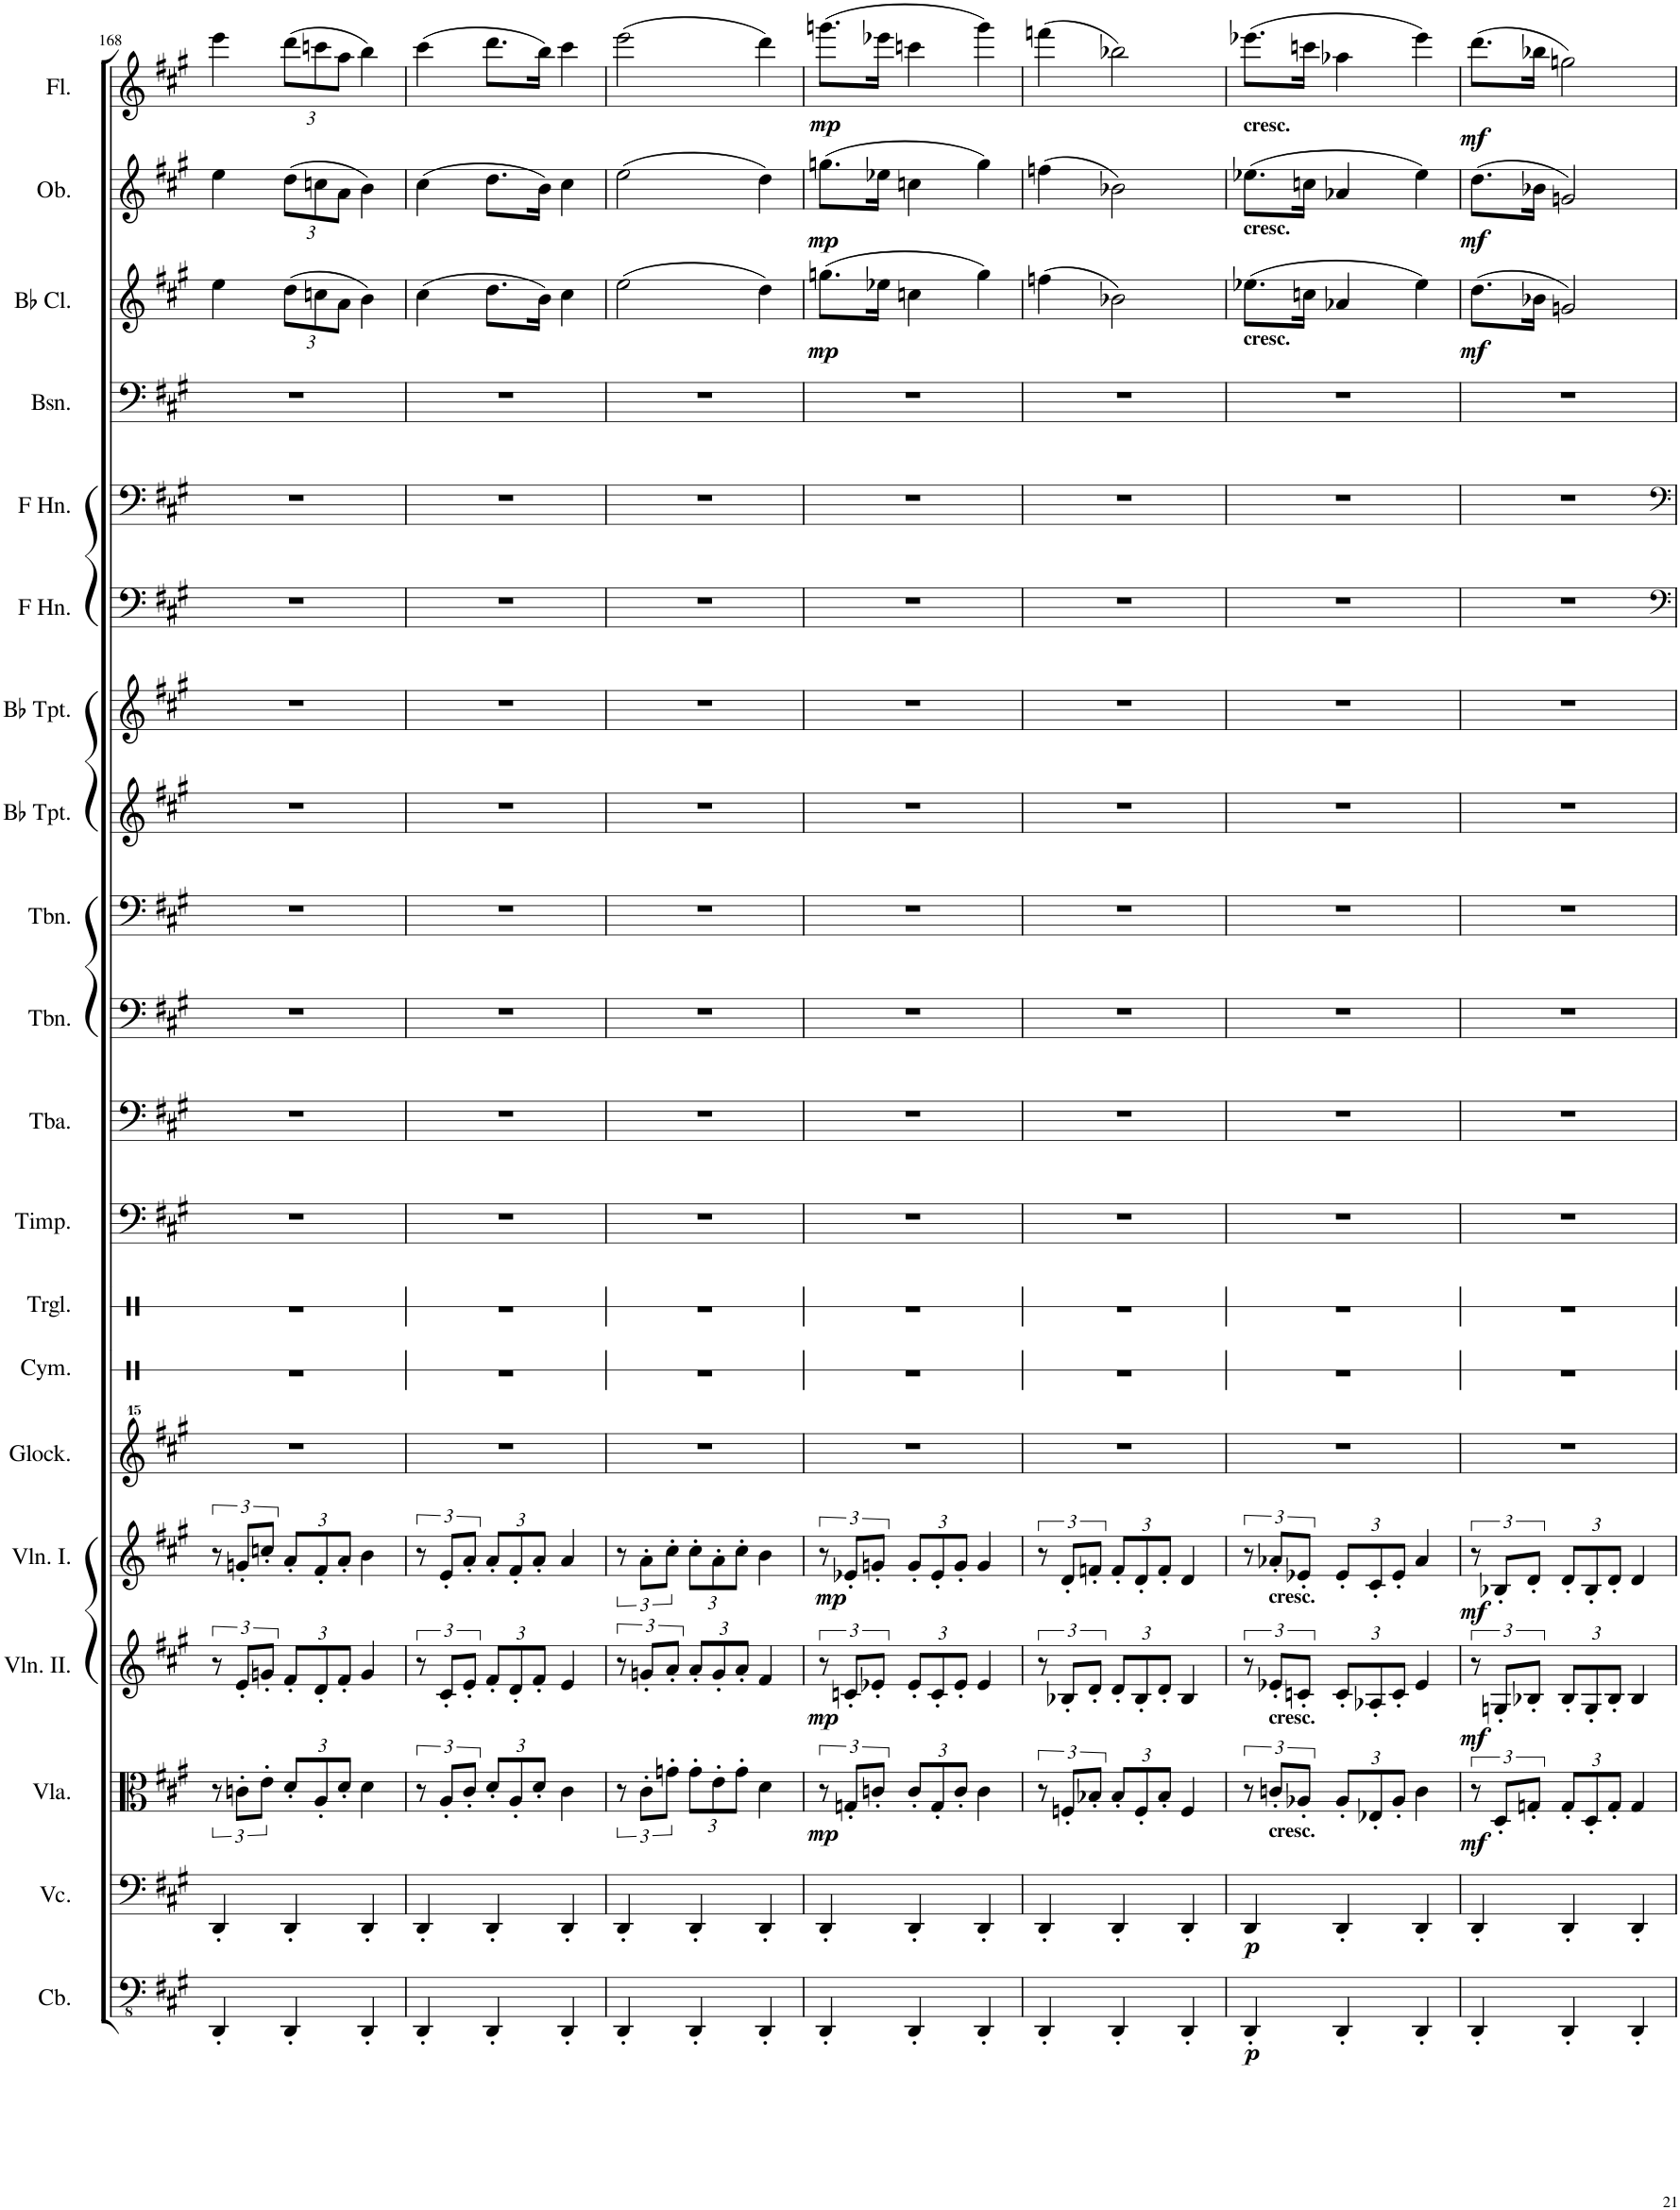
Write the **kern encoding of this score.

**kern	**dynam	**kern	**dynam	**kern	**dynam	**kern	**dynam	**kern	**dynam	**kern	**kern	**kern	**kern	**kern	**kern	**kern	**kern	**kern	**kern	**kern	**kern	**kern	**dynam	**kern	**dynam	**kern	**dynam
*part20	*part20	*part19	*part19	*part18	*part18	*part17	*part17	*part16	*part16	*part15	*part14	*part13	*part12	*part11	*part10	*part9	*part8	*part7	*part6	*part5	*part4	*part3	*part3	*part2	*part2	*part1	*part1
*staff20	*staff20	*staff19	*staff19	*staff18	*staff18	*staff17	*staff17	*staff16	*staff16	*staff15	*staff14	*staff13	*staff12	*staff11	*staff10	*staff9	*staff8	*staff7	*staff6	*staff5	*staff4	*staff3	*staff3	*staff2	*staff2	*staff1	*staff1
*I"Contrabasses	*	*I"Violoncellos	*	*I"Violas	*	*I"Violins II.	*	*I"Violins I.	*	*I"Glockenspiel	*I"Cymbal	*I"Triangle	*I"Timpani	*I"Tuba	*I"Trombone 3	*I"Trombones 1-2	*I"Bb Trumpet 3	*I"Bb Trumpets 1-2	*I"Horns in F 2-4	*I"Horns in F 1-3	*I"Bassoons 1-2	*I"Bb Clarinets 1-2	*	*I"Oboes 1-2	*	*I"Flutes 1-2	*
*I'Cb.	*	*I'Vc.	*	*I'Vla.	*	*I'Vln. II.	*	*I'Vln. I.	*	*I'Glock.	*I'Cym.	*I'Trgl.	*I'Timp.	*I'Tba.	*I'Tbn.	*I'Tbn.	*I'Bb Tpt.	*I'Bb Tpt.	*	*	*I'Bsn.	*I'Bb Cl.	*	*I'Ob.	*	*I'Fl.	*
!!LO:PB:g=z
*clefFv4	*	*clefF4	*	*clefC3	*	*clefG2	*	*clefG2	*	*clefG^^2	*clefX	*clefX	*clefF4	*clefF4	*clefF4	*clefF4	*clefG2	*clefG2	*clefF4	*clefF4	*clefF4	*clefG2	*	*clefG2	*	*clefG2	*
*	*	*	*	*	*	*	*	*	*	*	*	*	*	*	*	*	*ITrd1c2	*ITrd1c2	*ITrd4c7	*ITrd4c7	*	*ITrd1c2	*	*	*	*	*
*k[f#c#g#]	*	*k[f#c#g#]	*	*k[f#c#g#]	*	*k[f#c#g#]	*	*k[f#c#g#]	*	*k[f#c#g#]	*k[f#c#]	*k[f#c#]	*k[f#c#g#]	*k[f#c#g#]	*k[f#c#g#]	*k[f#c#g#]	*k[f#c#g#]	*k[f#c#g#]	*k[f#c#g#]	*k[f#c#g#]	*k[f#c#g#]	*k[f#c#g#]	*	*k[f#c#g#]	*	*k[f#c#g#]	*
*M3/4	*	*M3/4	*	*M3/4	*	*M3/4	*	*M3/4	*	*M3/4	*M3/4	*M3/4	*M3/4	*M3/4	*M3/4	*M3/4	*M3/4	*M3/4	*M3/4	*M3/4	*M3/4	*M3/4	*	*M3/4	*	*M3/4	*
=168	=168	=168	=168	=168	=168	=168	=168	=168	=168	=168	=168	=168	=168	=168	=168	=168	=168	=168	=168	=168	=168	=168	=168	=168	=168	=168	=168
4DDD'/	.	4DD'/	.	12r	.	12r	.	12r	.	2.r	2.r	2.r	2.r	2.r	2.r	2.r	2.r	2.r	2.r	2.r	2.r	4ee\	.	4ee\	.	4eee\	.
.	.	.	.	12cn'\L	.	12e'/L	.	12gn'/L	.	.	.	.	.	.	.	.	.	.	.	.	.	.	.	.	.	.	.
.	.	.	.	12e'\J	.	12gn'/J	.	12ccn'/J	.	.	.	.	.	.	.	.	.	.	.	.	.	.	.	.	.	.	.
*	*	*	*	*Xbrackettup	*	*Xbrackettup	*	*Xbrackettup	*	*	*	*	*	*	*	*	*	*	*	*	*	*Xbrackettup	*	*Xbrackettup	*	*Xbrackettup	*
4DDD'/	.	4DD'/	.	12d'/L	.	12f#'/L	.	12a'/L	.	.	.	.	.	.	.	.	.	.	.	.	.	(12dd\L	.	(12dd\L	.	(12ddd\L	.
.	.	.	.	12A'/	.	12d'/	.	12f#'/	.	.	.	.	.	.	.	.	.	.	.	.	.	12ccn\	.	12ccn\	.	12cccn\	.
.	.	.	.	12d'/J	.	12f#'/J	.	12a'/J	.	.	.	.	.	.	.	.	.	.	.	.	.	12a\J	.	12a\J	.	12aa\J	.
4DDD'/	.	4DD'/	.	4d\	.	4g/	.	4b\	.	.	.	.	.	.	.	.	.	.	.	.	.	4b\)	.	4b\)	.	4bb\)	.
=169	=169	=169	=169	=169	=169	=169	=169	=169	=169	=169	=169	=169	=169	=169	=169	=169	=169	=169	=169	=169	=169	=169	=169	=169	=169	=169	=169
*	*	*	*	*brackettup	*	*brackettup	*	*brackettup	*	*	*	*	*	*	*	*	*	*	*	*	*	*	*	*	*	*	*
4DDD'/	.	4DD'/	.	12r	.	12r	.	12r	.	2.r	2.r	2.r	2.r	2.r	2.r	2.r	2.r	2.r	2.r	2.r	2.r	(4cc#\	.	(4cc#\	.	(4ccc#\	.
.	.	.	.	12A'/L	.	12c#'/L	.	12e'/L	.	.	.	.	.	.	.	.	.	.	.	.	.	.	.	.	.	.	.
.	.	.	.	12c#'/J	.	12e'/J	.	12a'/J	.	.	.	.	.	.	.	.	.	.	.	.	.	.	.	.	.	.	.
*	*	*	*	*Xbrackettup	*	*Xbrackettup	*	*Xbrackettup	*	*	*	*	*	*	*	*	*	*	*	*	*	*	*	*	*	*	*
4DDD'/	.	4DD'/	.	12d'/L	.	12f#'/L	.	12a'/L	.	.	.	.	.	.	.	.	.	.	.	.	.	8.dd\L	.	8.dd\L	.	8.ddd\L	.
.	.	.	.	12A'/	.	12d'/	.	12f#'/	.	.	.	.	.	.	.	.	.	.	.	.	.	.	.	.	.	.	.
.	.	.	.	12d'/J	.	12f#'/J	.	12a'/J	.	.	.	.	.	.	.	.	.	.	.	.	.	.	.	.	.	.	.
.	.	.	.	.	.	.	.	.	.	.	.	.	.	.	.	.	.	.	.	.	.	16b\Jk)	.	16b\Jk)	.	16bb\Jk)	.
4DDD'/	.	4DD'/	.	4c#\	.	4e/	.	4a/	.	.	.	.	.	.	.	.	.	.	.	.	.	4cc#\	.	4cc#\	.	4ccc#\	.
=170	=170	=170	=170	=170	=170	=170	=170	=170	=170	=170	=170	=170	=170	=170	=170	=170	=170	=170	=170	=170	=170	=170	=170	=170	=170	=170	=170
*	*	*	*	*brackettup	*	*brackettup	*	*brackettup	*	*	*	*	*	*	*	*	*	*	*	*	*	*	*	*	*	*	*
4DDD'/	.	4DD'/	.	12r	.	12r	.	12r	.	2.r	2.r	2.r	2.r	2.r	2.r	2.r	2.r	2.r	2.r	2.r	2.r	(2ee\	.	(2ee\	.	(2eee\	.
.	.	.	.	12c#'\L	.	12gn'/L	.	12a'\L	.	.	.	.	.	.	.	.	.	.	.	.	.	.	.	.	.	.	.
.	.	.	.	12gn'\J	.	12a'/J	.	12cc#'\J	.	.	.	.	.	.	.	.	.	.	.	.	.	.	.	.	.	.	.
*	*	*	*	*Xbrackettup	*	*Xbrackettup	*	*Xbrackettup	*	*	*	*	*	*	*	*	*	*	*	*	*	*	*	*	*	*	*
4DDD'/	.	4DD'/	.	12g'\L	.	12a'/L	.	12cc#'\L	.	.	.	.	.	.	.	.	.	.	.	.	.	.	.	.	.	.	.
.	.	.	.	12e'\	.	12g'/	.	12a'\	.	.	.	.	.	.	.	.	.	.	.	.	.	.	.	.	.	.	.
.	.	.	.	12g'\J	.	12a'/J	.	12cc#'\J	.	.	.	.	.	.	.	.	.	.	.	.	.	.	.	.	.	.	.
4DDD'/	.	4DD'/	.	4d\	.	4f#/	.	4b\	.	.	.	.	.	.	.	.	.	.	.	.	.	4dd\)	.	4dd\)	.	4ddd\)	.
=171	=171	=171	=171	=171	=171	=171	=171	=171	=171	=171	=171	=171	=171	=171	=171	=171	=171	=171	=171	=171	=171	=171	=171	=171	=171	=171	=171
*	*	*	*	*brackettup	*	*brackettup	*	*brackettup	*	*	*	*	*	*	*	*	*	*	*	*	*	*	*	*	*	*	*
!	!	!	!	!	!LO:DY:b	!	!LO:DY:b	!	!LO:DY:b	!	!	!	!	!	!	!	!	!	!	!	!	!	!LO:DY:b	!	!LO:DY:b	!	!LO:DY:b
4DDD'/	.	4DD'/	.	12r	mp	12r	mp	12r	mp	2.r	2.r	2.r	2.r	2.r	2.r	2.r	2.r	2.r	2.r	2.r	2.r	(8.ggn\L	mp	(8.ggn\L	mp	(8.gggn\L	mp
.	.	.	.	12Gn'/L	.	12cn'/L	.	12e-X'/L	.	.	.	.	.	.	.	.	.	.	.	.	.	.	.	.	.	.	.
.	.	.	.	12cn'/J	.	12e-X'/J	.	12gn'/J	.	.	.	.	.	.	.	.	.	.	.	.	.	.	.	.	.	.	.
.	.	.	.	.	.	.	.	.	.	.	.	.	.	.	.	.	.	.	.	.	.	16ee-X\Jk	.	16ee-X\Jk	.	16eee-X\Jk	.
*	*	*	*	*Xbrackettup	*	*Xbrackettup	*	*Xbrackettup	*	*	*	*	*	*	*	*	*	*	*	*	*	*	*	*	*	*	*
4DDD'/	.	4DD'/	.	12c'/L	.	12e-'/L	.	12g'/L	.	.	.	.	.	.	.	.	.	.	.	.	.	4ccn\	.	4ccn\	.	4cccn\	.
.	.	.	.	12G'/	.	12c'/	.	12e-'/	.	.	.	.	.	.	.	.	.	.	.	.	.	.	.	.	.	.	.
.	.	.	.	12c'/J	.	12e-'/J	.	12g'/J	.	.	.	.	.	.	.	.	.	.	.	.	.	.	.	.	.	.	.
4DDD'/	.	4DD'/	.	4c\	.	4e-/	.	4g/	.	.	.	.	.	.	.	.	.	.	.	.	.	4gg\)	.	4gg\)	.	4ggg\)	.
=172	=172	=172	=172	=172	=172	=172	=172	=172	=172	=172	=172	=172	=172	=172	=172	=172	=172	=172	=172	=172	=172	=172	=172	=172	=172	=172	=172
*	*	*	*	*brackettup	*	*brackettup	*	*brackettup	*	*	*	*	*	*	*	*	*	*	*	*	*	*	*	*	*	*	*
4DDD'/	.	4DD'/	.	12r	.	12r	.	12r	.	2.r	2.r	2.r	2.r	2.r	2.r	2.r	2.r	2.r	2.r	2.r	2.r	(4ffn\	.	(4ffn\	.	(4fffn\	.
.	.	.	.	12Fn'/L	.	12B-X'/L	.	12d'/L	.	.	.	.	.	.	.	.	.	.	.	.	.	.	.	.	.	.	.
.	.	.	.	12B-X'/J	.	12d'/J	.	12fn'/J	.	.	.	.	.	.	.	.	.	.	.	.	.	.	.	.	.	.	.
*	*	*	*	*Xbrackettup	*	*Xbrackettup	*	*Xbrackettup	*	*	*	*	*	*	*	*	*	*	*	*	*	*	*	*	*	*	*
4DDD'/	.	4DD'/	.	12B-'/L	.	12d'/L	.	12f'/L	.	.	.	.	.	.	.	.	.	.	.	.	.	2b-X\)	.	2b-X\)	.	2bb-X\)	.
.	.	.	.	12F'/	.	12B-'/	.	12d'/	.	.	.	.	.	.	.	.	.	.	.	.	.	.	.	.	.	.	.
.	.	.	.	12B-'/J	.	12d'/J	.	12f'/J	.	.	.	.	.	.	.	.	.	.	.	.	.	.	.	.	.	.	.
4DDD'/	.	4DD'/	.	4F/	.	4B-/	.	4d/	.	.	.	.	.	.	.	.	.	.	.	.	.	.	.	.	.	.	.
=173	=173	=173	=173	=173	=173	=173	=173	=173	=173	=173	=173	=173	=173	=173	=173	=173	=173	=173	=173	=173	=173	=173	=173	=173	=173	=173	=173
*	*	*	*	*brackettup	*	*brackettup	*	*brackettup	*	*	*	*	*	*	*	*	*	*	*	*	*	*	*	*	*	*	*
!	!	!	!	!	!	!	!	!	!	!	!	!	!	!	!	!	!	!	!	!	!	!	!	!	!	!LO:TX:b:B:t=cresc.	!
!	!	!	!	!	!	!	!	!	!	!	!	!	!	!	!	!	!	!	!	!	!	!	!	!LO:TX:b:B:t=cresc.	!	!	!
!	!	!	!	!	!	!	!	!	!	!	!	!	!	!	!	!	!	!	!	!	!	!LO:TX:b:B:t=cresc.	!	!	!	!	!
!	!LO:DY:b	!	!LO:DY:b	!	!	!	!	!	!	!	!	!	!	!	!	!	!	!	!	!	!	!	!	!	!	!	!
4DDD'/	p	4DD/	p	12r	.	12r	.	12r	.	2.r	2.r	2.r	2.r	2.r	2.r	2.r	2.r	2.r	2.r	2.r	2.r	(8.ee-X\L	.	(8.ee-X\L	.	(8.eee-X\L	.
!	!	!	!	!	!	!	!	!LO:TX:b:B:t=cresc.	!	!	!	!	!	!	!	!	!	!	!	!	!	!	!	!	!	!	!
!	!	!	!	!	!	!LO:TX:b:B:t=cresc.	!	!	!	!	!	!	!	!	!	!	!	!	!	!	!	!	!	!	!	!	!
!	!	!	!	!LO:TX:b:B:t=cresc.	!	!	!	!	!	!	!	!	!	!	!	!	!	!	!	!	!	!	!	!	!	!	!
.	.	.	.	12cn'/L	.	12e-X'/L	.	12a-X'/L	.	.	.	.	.	.	.	.	.	.	.	.	.	.	.	.	.	.	.
.	.	.	.	12A-X'/J	.	12cn'/J	.	12e-X'/J	.	.	.	.	.	.	.	.	.	.	.	.	.	.	.	.	.	.	.
.	.	.	.	.	.	.	.	.	.	.	.	.	.	.	.	.	.	.	.	.	.	16ccn\Jk	.	16ccn\Jk	.	16cccn\Jk	.
*	*	*	*	*Xbrackettup	*	*Xbrackettup	*	*Xbrackettup	*	*	*	*	*	*	*	*	*	*	*	*	*	*	*	*	*	*	*
4DDD'/	.	4DD'/	.	12A-'/L	.	12c'/L	.	12e-'/L	.	.	.	.	.	.	.	.	.	.	.	.	.	4a-X/	.	4a-X/	.	4aa-X\	.
.	.	.	.	12E-X'/	.	12A-X'/	.	12c#'/	.	.	.	.	.	.	.	.	.	.	.	.	.	.	.	.	.	.	.
.	.	.	.	12A-'/J	.	12c'/J	.	12e-'/J	.	.	.	.	.	.	.	.	.	.	.	.	.	.	.	.	.	.	.
4DDD'/	.	4DD'/	.	4c\	.	4e-/	.	4a-/	.	.	.	.	.	.	.	.	.	.	.	.	.	4ee-\)	.	4ee-\)	.	4eee-\)	.
=174	=174	=174	=174	=174	=174	=174	=174	=174	=174	=174	=174	=174	=174	=174	=174	=174	=174	=174	=174	=174	=174	=174	=174	=174	=174	=174	=174
*	*	*	*	*brackettup	*	*brackettup	*	*brackettup	*	*	*	*	*	*	*	*	*	*	*	*	*	*	*	*	*	*	*
!	!	!	!	!	!LO:DY:b	!	!LO:DY:b	!	!LO:DY:b	!	!	!	!	!	!	!	!	!	!	!	!	!	!LO:DY:b	!	!LO:DY:b	!	!LO:DY:b
4DDD'/	.	4DD'/	.	12r	mf	12r	mf	12r	mf	2.r	2.r	2.r	2.r	2.r	2.r	2.r	2.r	2.r	2.r	2.r	2.r	(8.dd\L	mf	(8.dd\L	mf	(8.ddd\L	mf
.	.	.	.	12D'/L	.	12Gn'/L	.	12B-X'/L	.	.	.	.	.	.	.	.	.	.	.	.	.	.	.	.	.	.	.
.	.	.	.	12Gn'/J	.	12B-X'/J	.	12d'/J	.	.	.	.	.	.	.	.	.	.	.	.	.	.	.	.	.	.	.
.	.	.	.	.	.	.	.	.	.	.	.	.	.	.	.	.	.	.	.	.	.	16b-X\Jk	.	16b-X\Jk	.	16bb-X\Jk	.
*	*	*	*	*Xbrackettup	*	*Xbrackettup	*	*Xbrackettup	*	*	*	*	*	*	*	*	*	*	*	*	*	*	*	*	*	*	*
4DDD'/	.	4DD'/	.	12G'/L	.	12B-'/L	.	12d'/L	.	.	.	.	.	.	.	.	.	.	.	.	.	2gn/)	.	2gn/)	.	2ggn\)	.
.	.	.	.	12D'/	.	12G'/	.	12B-'/	.	.	.	.	.	.	.	.	.	.	.	.	.	.	.	.	.	.	.
.	.	.	.	12G'/J	.	12B-'/J	.	12d'/J	.	.	.	.	.	.	.	.	.	.	.	.	.	.	.	.	.	.	.
4DDD'/	.	4DD'/	.	4G/	.	4B-/	.	4d/	.	.	.	.	.	.	.	.	.	.	.	.	.	.	.	.	.	.	.
=	=	=	=	=	=	=	=	=	=	=	=	=	=	=	=	=	=	=	=	=	=	=	=	=	=	=	=
*-	*-	*-	*-	*-	*-	*-	*-	*-	*-	*-	*-	*-	*-	*-	*-	*-	*-	*-	*-	*-	*-	*-	*-	*-	*-	*-	*-
